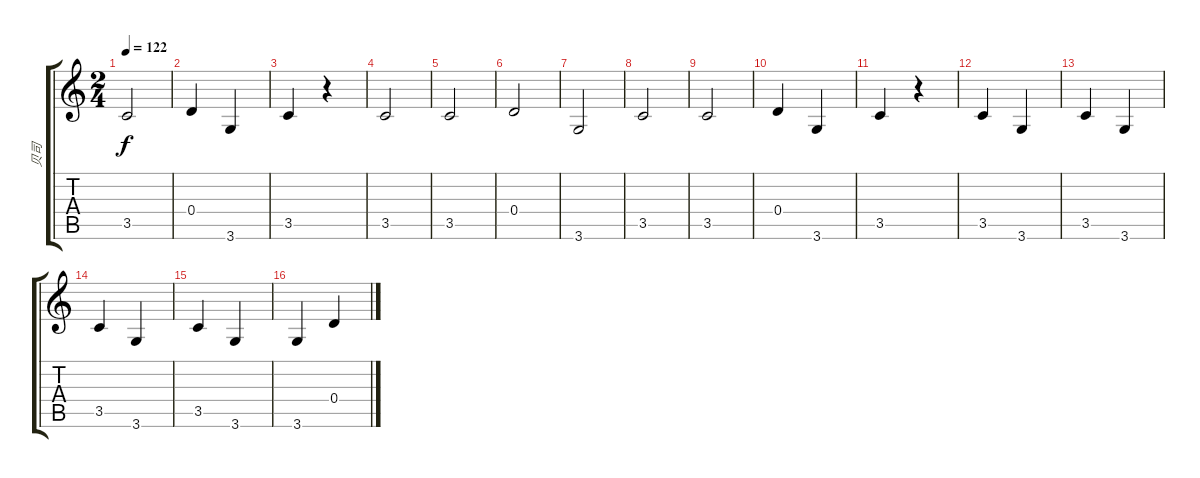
\track ("贝司" "贝司") {instrument electricbasspick}
\staff {score tabs}
\tuning (E4 B3 G3 D3 A2 E2) {hide}
\ts (2 4)
\tempo 122
\clef g2
\ks c
3.5.2{dy f} |
0.4.4 3.6.4 |
3.5.4 r.4 |
3.5.2 |
3.5.2 |
0.4.2 |
3.6.2 |
3.5.2 |
3.5.2 |
0.4.4 3.6.4 |
3.5.4 r.4 |
3.5.4 3.6.4 |
3.5.4 3.6.4 |
3.5.4 3.6.4 |
3.5.4 3.6.4 |
3.6.4 0.4.4
